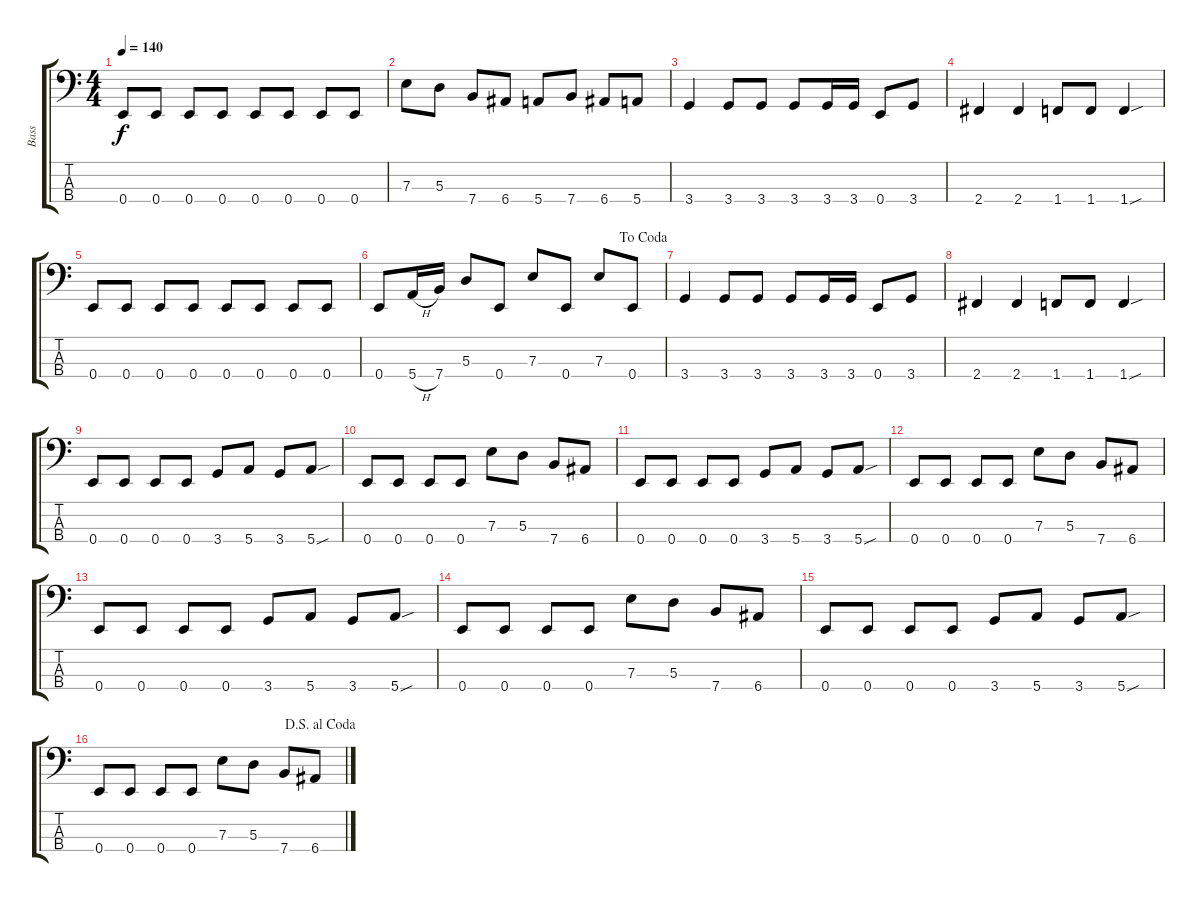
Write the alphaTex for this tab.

\track ("Bass" "Bass") {instrument electricbasspick}
\staff {score tabs}
\tuning (G2 D2 A1 E1) {hide}
\ts (4 4)
\tempo 140
\clef f4
\ks c
0.4.8{dy f} 0.4.8 0.4.8 0.4.8 0.4.8 0.4.8 0.4.8 0.4.8 |
7.3.8 5.3.8 7.4.8 6.4.8 5.4.8 7.4.8 6.4.8 5.4.8 |
3.4.4 3.4.8 3.4.8 3.4.8 3.4.16 3.4.16 0.4.8 3.4.8 |
2.4.4 2.4.4 1.4.8 1.4.8 1.4{sou}.4 |
0.4.8 0.4.8 0.4.8 0.4.8 0.4.8 0.4.8 0.4.8 0.4.8 |
\jump dacoda
0.4.8 5.4{h}.16 7.4.16 5.3.8 0.4.8 7.3.8 0.4.8 7.3.8 0.4.8 |
3.4.4 3.4.8 3.4.8 3.4.8 3.4.16 3.4.16 0.4.8 3.4.8 |
2.4.4 2.4.4 1.4.8 1.4.8 1.4{sou}.4 |
0.4.8 0.4.8 0.4.8 0.4.8 3.4.8 5.4.8 3.4.8 5.4{sou}.8 |
0.4.8 0.4.8 0.4.8 0.4.8 7.3.8 5.3.8 7.4.8 6.4.8 |
0.4.8 0.4.8 0.4.8 0.4.8 3.4.8 5.4.8 3.4.8 5.4{sou}.8 |
0.4.8 0.4.8 0.4.8 0.4.8 7.3.8 5.3.8 7.4.8 6.4.8 |
0.4.8 0.4.8 0.4.8 0.4.8 3.4.8 5.4.8 3.4.8 5.4{sou}.8 |
0.4.8 0.4.8 0.4.8 0.4.8 7.3.8 5.3.8 7.4.8 6.4.8 |
0.4.8 0.4.8 0.4.8 0.4.8 3.4.8 5.4.8 3.4.8 5.4{sou}.8 |
\jump dalsegnoalcoda
0.4.8 0.4.8 0.4.8 0.4.8 7.3.8 5.3.8 7.4.8 6.4.8
